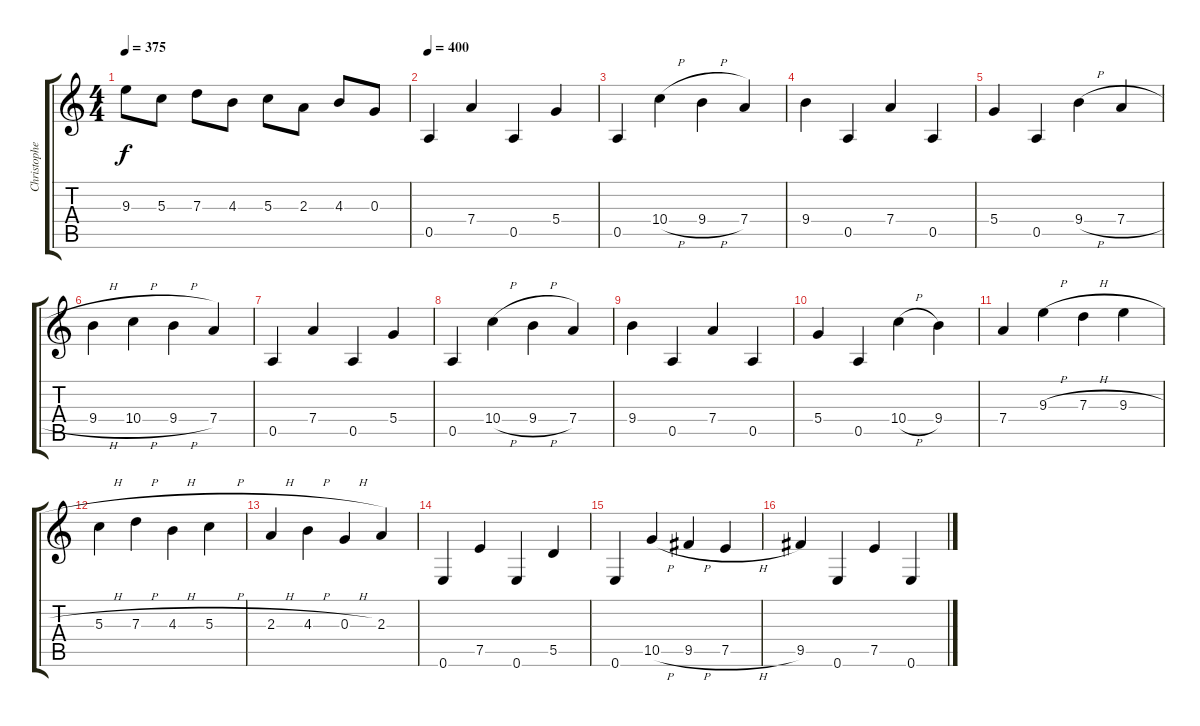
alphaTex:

\track ("Christophe" "Christophe") {instrument distortionguitar}
\staff {score tabs}
\tuning (E4 B3 G3 D3 A2 E2) {hide}
\ts (4 4)
\tempo 375
\clef g2
\ks c
9.3.8{dy f} 5.3.8 7.3.8 4.3.8 5.3.8 2.3.8 4.3.8 0.3.8 |
\tempo 400
0.5.4 7.4.4 0.5.4 5.4.4 |
0.5.4 10.4{h}.4 9.4{h}.4 7.4.4 |
9.4.4 0.5.4 7.4.4 0.5.4 |
5.4.4 0.5.4 9.4{h}.4 7.4{h}.4 |
9.4{h}.4 10.4{h}.4 9.4{h}.4 7.4.4 |
0.5.4 7.4.4 0.5.4 5.4.4 |
0.5.4 10.4{h}.4 9.4{h}.4 7.4.4 |
9.4.4 0.5.4 7.4.4 0.5.4 |
5.4.4 0.5.4 10.4{h}.4 9.4.4 |
7.4.4 9.3{h}.4 7.3{h}.4 9.3{h}.4 |
5.3{h}.4 7.3{h}.4 4.3{h}.4 5.3{h}.4 |
2.3{h}.4 4.3{h}.4 0.3{h}.4 2.3.4 |
0.6.4 7.5.4 0.6.4 5.5.4 |
0.6.4 10.5{h}.4 9.5{h}.4 7.5{h}.4 |
9.5.4 0.6.4 7.5.4 0.6.4
